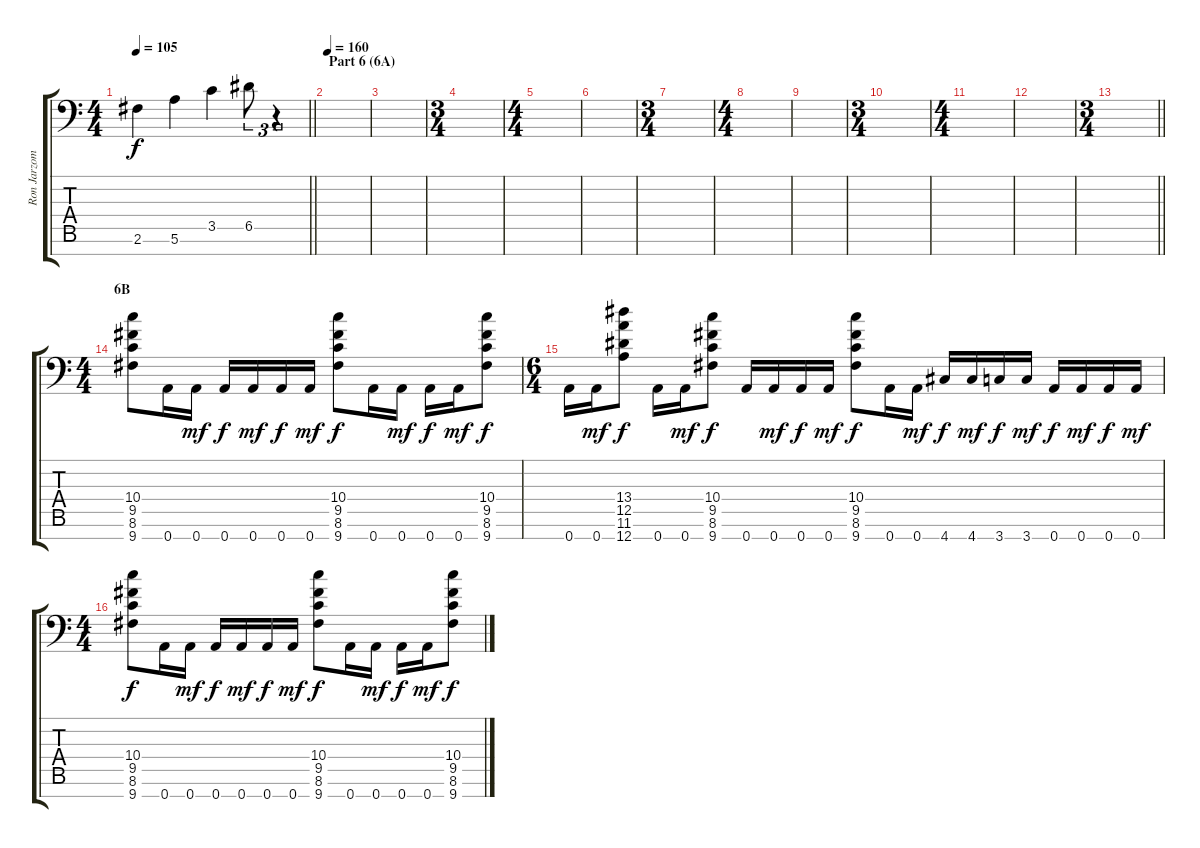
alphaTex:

\track ("Ron Jarzombek - Rhythm R" "Ron Jarzom") {instrument distortionguitar}
\staff {score tabs}
\tuning (E4 B3 G3 D3 A2 E2 A1) {hide}
\ts (4 4)
\tempo 105
\clef f4
\barLineRight lightlight
\ks c
2.6.4{dy f} 5.6.4 3.5.4 6.5.8{tu (3 2)} r.4{tu (3 2)} |
\section ("" "Part 6 (6A)")
\tempo 160
|
|
\ts (3 4)
|
\ts (4 4)
|
|
\ts (3 4)
|
\ts (4 4)
|
|
\ts (3 4)
|
\ts (4 4)
|
|
\ts (3 4)
\barLineRight lightlight
|
\ts (4 4)
\section ("" "6B")
(10.4 9.5 8.6 9.7).8{volume 16} 0.7.16 0.7.16{dy mf} 0.7.16{dy f} 0.7.16{dy mf} 0.7.16{dy f} 0.7.16{dy mf} (10.4 9.5 8.6 9.7).8{dy f} 0.7.16 0.7.16{dy mf} 0.7.16{dy f} 0.7.16{dy mf} (10.4 9.5 8.6 9.7).8{dy f} |
\ts (6 4)
0.7.16 0.7.16{dy mf} (13.4 12.5 11.6 12.7).8{dy f} 0.7.16 0.7.16{dy mf} (10.4 9.5 8.6 9.7).8{dy f} 0.7.16 0.7.16{dy mf} 0.7.16{dy f} 0.7.16{dy mf} (10.4 9.5 8.6 9.7).8{dy f} 0.7.16 0.7.16{dy mf} 4.7.16{dy f} 4.7.16{dy mf} 3.7.16{dy f} 3.7.16{dy mf} 0.7.16{dy f} 0.7.16{dy mf} 0.7.16{dy f} 0.7.16{dy mf} |
\ts (4 4)
(10.4 9.5 8.6 9.7).8{dy f} 0.7.16 0.7.16{dy mf} 0.7.16{dy f} 0.7.16{dy mf} 0.7.16{dy f} 0.7.16{dy mf} (10.4 9.5 8.6 9.7).8{dy f} 0.7.16 0.7.16{dy mf} 0.7.16{dy f} 0.7.16{dy mf} (10.4 9.5 8.6 9.7).8{dy f}
